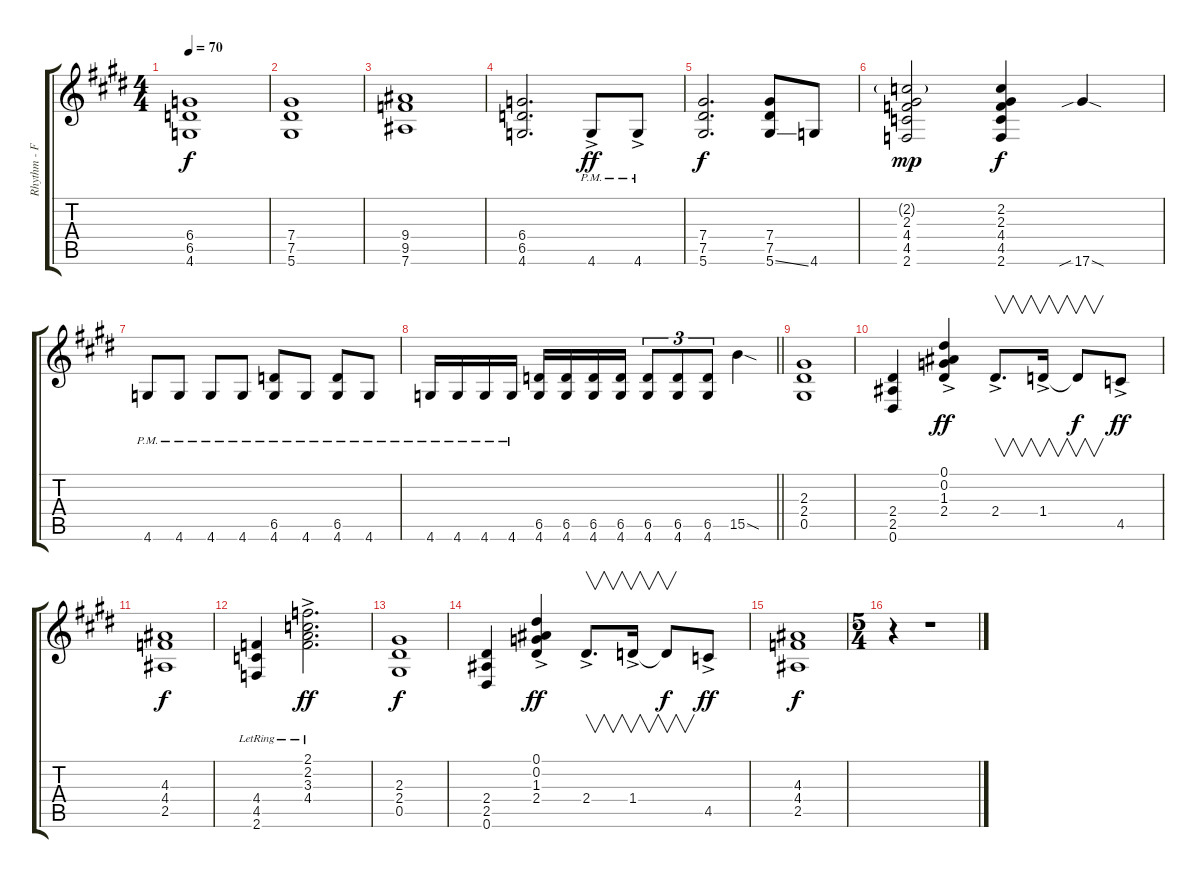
\track ("Rhythm - Frank DiConstanza" "Rhythm - F") {instrument distortionguitar}
\staff {score tabs}
\tuning (Eb4 Bb3 Gb3 Db3 Ab2 Eb2) {hide}
\ts (4 4)
\tempo 70
\clef g2
\ks e
(6.4 6.5 4.6).1{dy f} |
\ks c#minor
(7.4 7.5 5.6).1 |
(9.4 9.5 7.6).1 |
\ks e
(6.4 6.5 4.6).2{d} 4.6{ac pm}.8{dy ff} 4.6{ac pm}.8 |
(7.4 7.5 5.6).2{d dy f} (7.4 7.5 5.6{ss}).8 4.6.8 |
\ks c#minor
(2.2{g} 2.3 4.4 4.5 2.6).2{dy mp} (2.2 2.3 4.4 4.5 2.6).4{dy f} 17.6{sib sod}.4 |
\ks e
4.6{pm}.8 4.6{pm}.8 4.6{pm}.8 4.6{pm}.8 (6.5{pm} 4.6{pm}).8 4.6{pm}.8 (6.5{pm} 4.6{pm}).8 4.6{pm}.8 |
\barLineRight lightlight
\ks c#minor
4.6{pm}.16 4.6{pm}.16 4.6{pm}.16 4.6{pm}.16 (6.5 4.6).16 (6.5 4.6).16 (6.5 4.6).16 (6.5 4.6).16 (6.5 4.6).8{tu (3 2)} (6.5 4.6).8{tu (3 2)} (6.5 4.6).8{tu (3 2)} 15.5{sod}.4 |
\ks e
(2.3 2.4 0.5).1 |
\ks c#minor
(2.4 2.5 0.6).4 (0.1{ac} 0.2{ac} 1.3{ac} 2.4{ac}).4{dy ff} 2.4{ac}.8{v d} 1.4{ac}.16{v} 1.4{t}.8{v dy f} 4.5{ac}.8{dy ff} |
(4.3 4.4 2.5).1{dy f} |
(4.4{lr} 4.5{lr} 2.6{lr}).4 (2.1{ac lr} 2.2{ac lr} 3.3{ac lr} 4.4{ac lr}).2{d dy ff} |
\ks e
(2.3 2.4 0.5).1{dy f} |
\ks c#minor
(2.4 2.5 0.6).4 (0.1{ac} 0.2{ac} 1.3{ac} 2.4{ac}).4{dy ff} 2.4{ac}.8{v d} 1.4{ac}.16{v} 1.4{t}.8{v dy f} 4.5{ac}.8{dy ff} |
(4.3 4.4 2.5).1{dy f} |
\ts (5 4)
r.4 r.1
